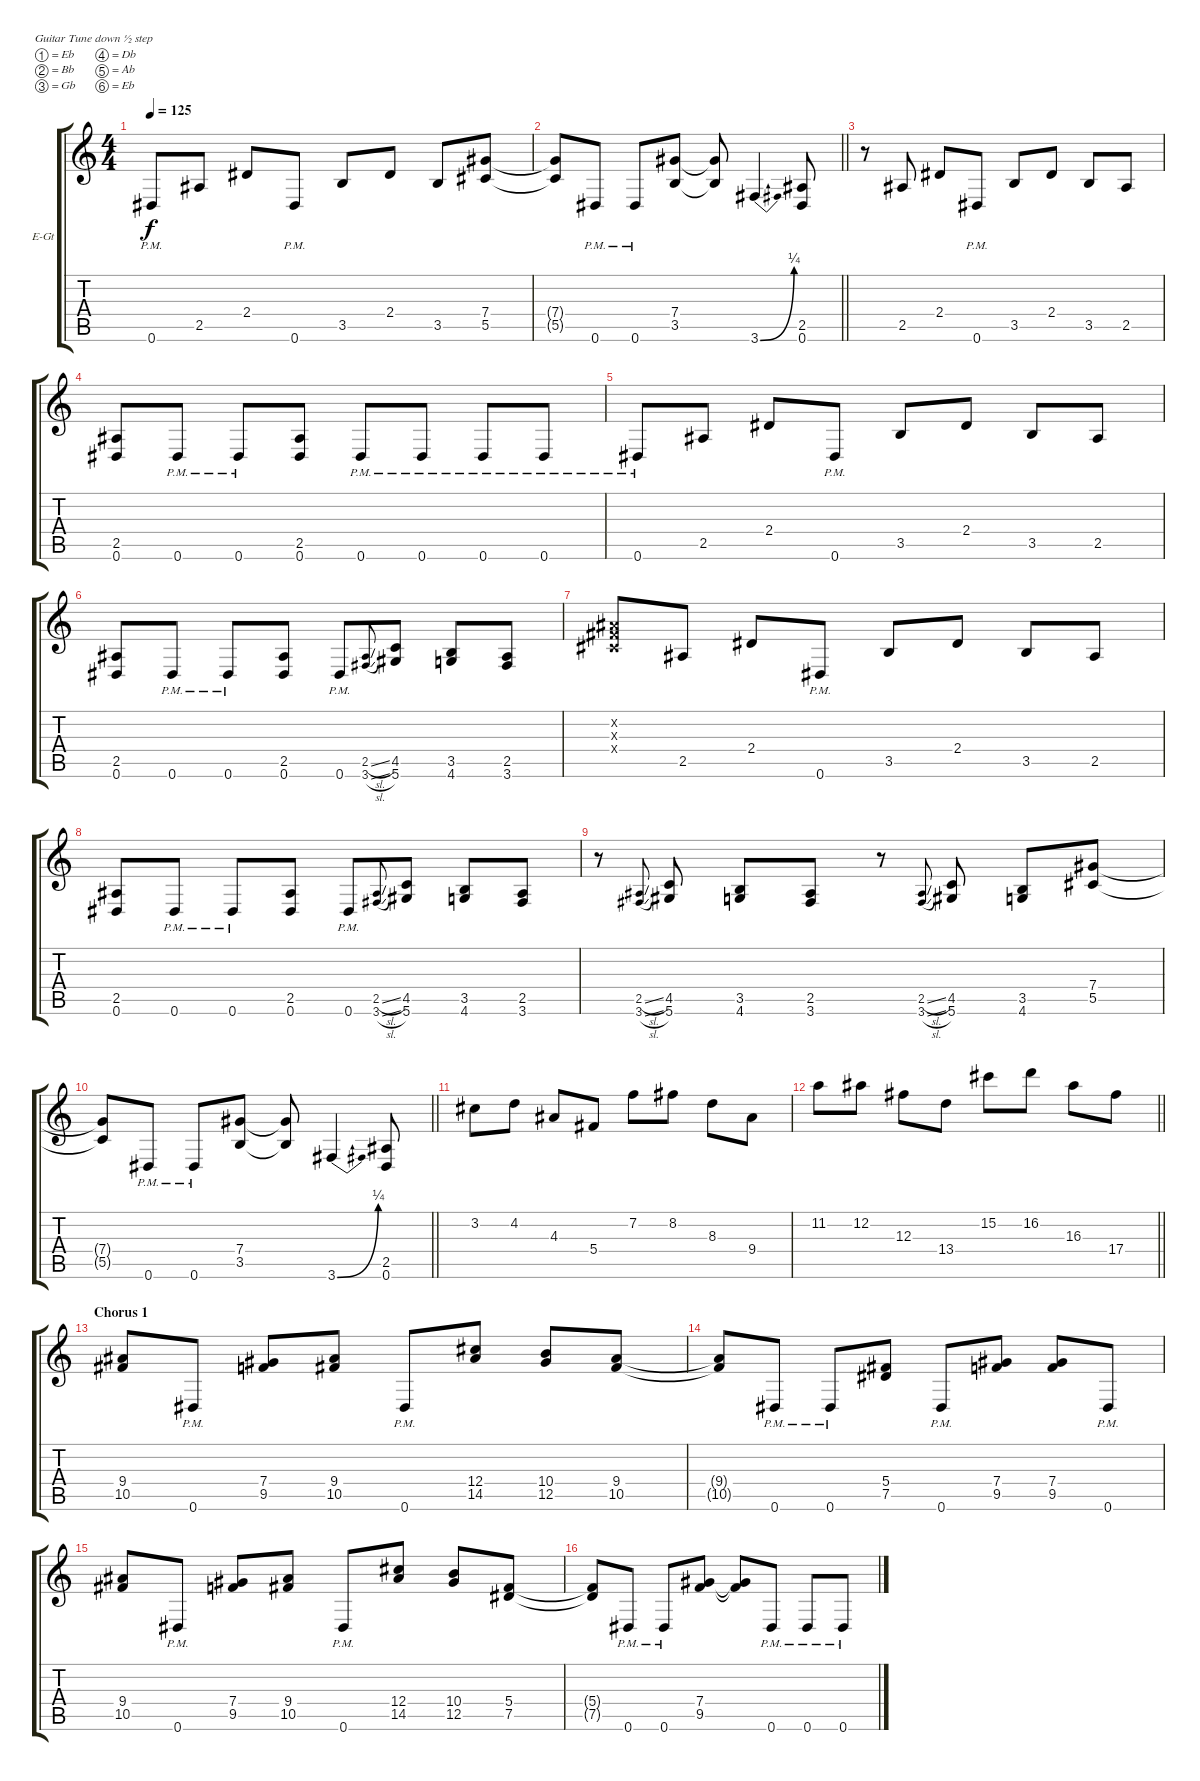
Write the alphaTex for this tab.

\bracketExtendMode groupsimilarinstruments
\firstSystemTrackNameOrientation horizontal
\otherSystemsTrackNameOrientation horizontal
\track ("Marty Friedman" "E-Gt") {instrument distortionguitar}
\staff {score tabs}
\tuning (Eb4 Bb3 Gb3 Db3 Ab2 Eb2)
\ts (4 4)
\tempo 125
\clef g2
\ks c
0.6{pm}.8{dy f} 2.5.8 2.4.8 0.6{pm}.8 3.5.8 2.4.8 3.5.8 (7.4 5.5).8 |
\barLineRight lightlight
(7.4{t} 5.5{t}).8 0.6{pm}.8 0.6{pm}.8 (7.4 3.5).8 (7.4{t} 3.5{t}).8 3.6{be (bend 0 0 60 1)}.4 (2.5 0.6).8 |
r.8 2.5.8 2.4.8 0.6{pm}.8 3.5.8 2.4.8 3.5.8 2.5.8 |
(2.5 0.6).8 0.6{pm}.8 0.6{pm}.8 (2.5 0.6).8 0.6{pm}.8 0.6{pm}.8 0.6{pm}.8 0.6{pm}.8 |
0.6{pm}.8 2.5.8 2.4.8 0.6{pm}.8 3.5.8 2.4.8 3.5.8 2.5.8 |
(2.5 0.6).8 0.6{pm}.8 0.6{pm}.8 (2.5 0.6).8 0.6{pm}.8 (2.5{sl} 3.6{sl}).8{gr onbeat} (4.5 5.6).8 (3.5 4.6).8 (2.5 3.6).8 |
(0.2{x} 0.3{x} 0.4{x}).8 2.5.8 2.4.8 0.6{pm}.8 3.5.8 2.4.8 3.5.8 2.5.8 |
(2.5 0.6).8 0.6{pm}.8 0.6{pm}.8 (2.5 0.6).8 0.6{pm}.8 (2.5{sl} 3.6{sl}).8{gr onbeat} (4.5 5.6).8 (3.5 4.6).8 (2.5 3.6).8 |
r.8 (2.5{sl} 3.6{sl}).8{gr onbeat} (4.5 5.6).8 (3.5 4.6).8 (2.5 3.6).8 r.8 (2.5{sl} 3.6{sl}).8{gr onbeat} (4.5 5.6).8 (3.5 4.6).8 (7.4 5.5).8 |
\barLineRight lightlight
(7.4{t} 5.5{t}).8 0.6{pm}.8 0.6{pm}.8 (7.4 3.5).8 (7.4{t} 3.5{t}).8 3.6{be (bend 0 0 60 1)}.4 (2.5 0.6).8 |
3.2.8 4.2.8 4.3.8 5.4.8 7.2.8 8.2.8 8.3.8 9.4.8 |
\barLineRight lightlight
11.2.8 12.2.8 12.3.8 13.4.8 15.2.8 16.2.8 16.3.8 17.4.8 |
\section ("" "Chorus 1")
(9.4 10.5).8 0.6{pm}.8 (7.4 9.5).8 (9.4 10.5).8 0.6{pm}.8 (12.4 14.5).8 (10.4 12.5).8 (9.4 10.5).8 |
(9.4{t} 10.5{t}).8 0.6{pm}.8 0.6{pm}.8 (5.4 7.5).8 0.6{pm}.8 (7.4 9.5).8 (7.4 9.5).8 0.6{pm}.8 |
(9.4 10.5).8 0.6{pm}.8 (7.4 9.5).8 (9.4 10.5).8 0.6{pm}.8 (12.4 14.5).8 (10.4 12.5).8 (5.4 7.5).8 |
(5.4{t} 7.5{t}).8 0.6{pm}.8 0.6{pm}.8 (7.4 9.5).8 (7.4{t} 9.5{t}).8 0.6{pm}.8 0.6{pm}.8 0.6{pm}.8
